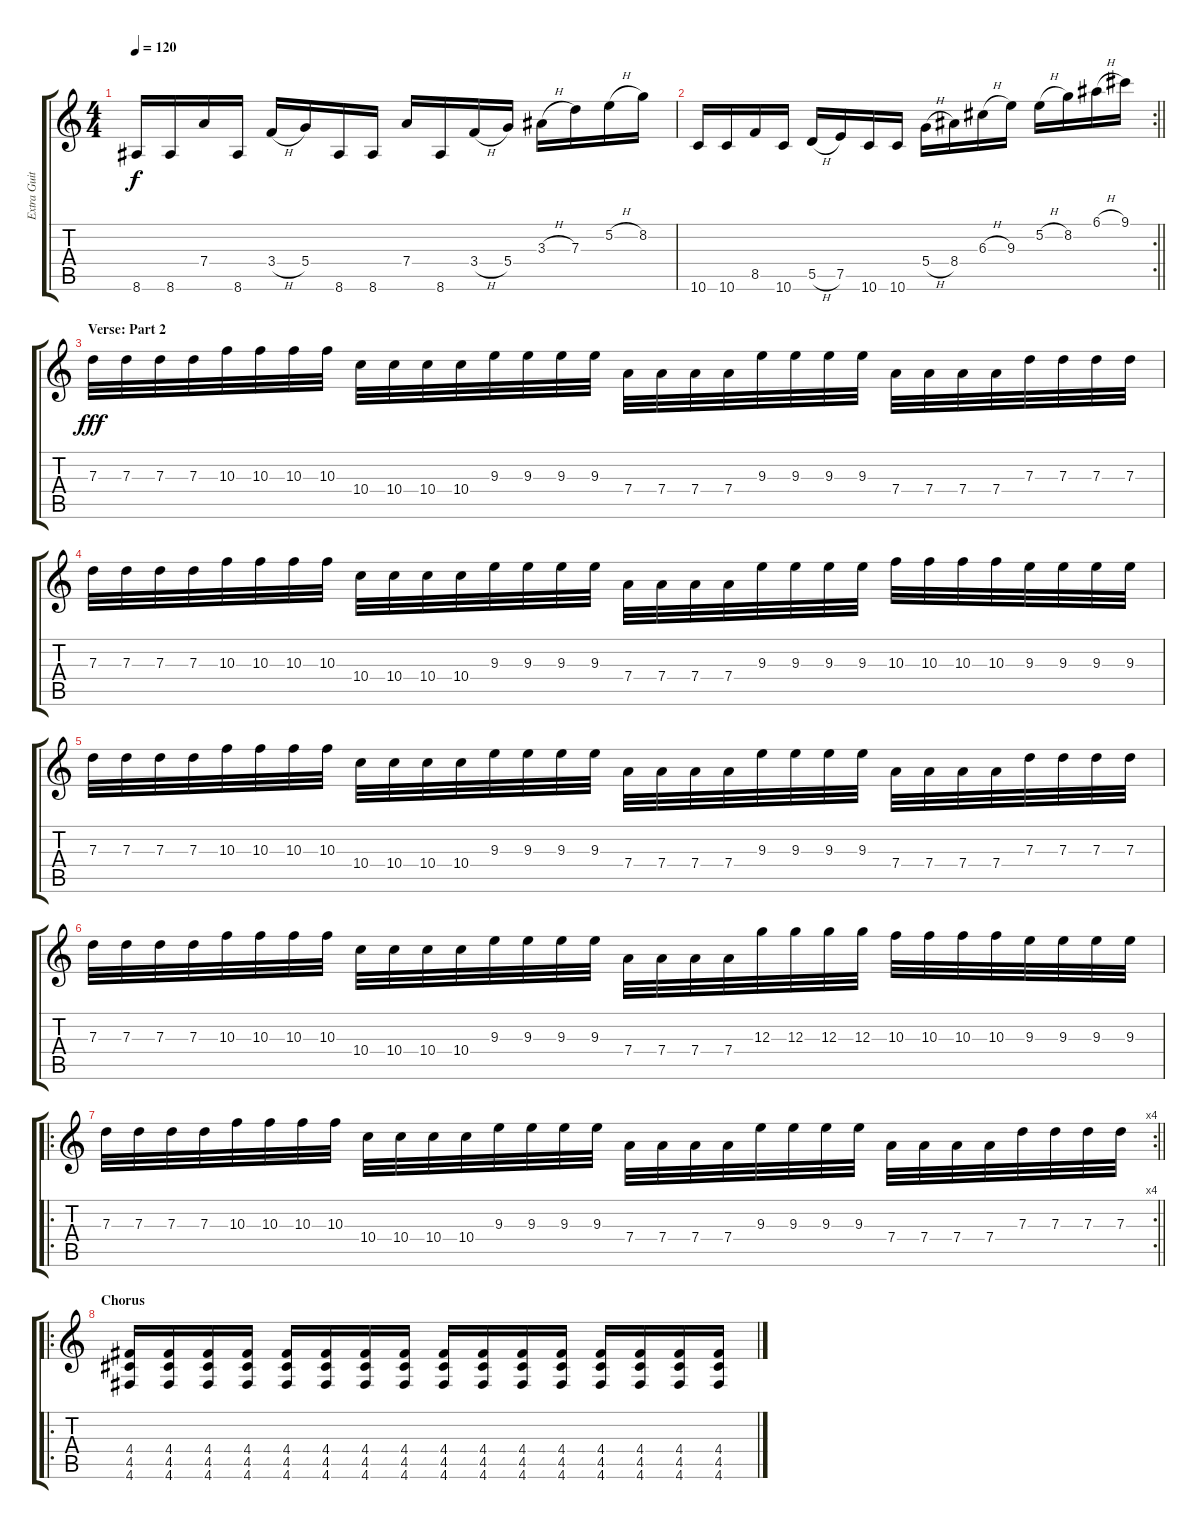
\track ("Extra Guitar" "Extra Guit") {instrument distortionguitar}
\staff {score tabs}
\tuning (E4 B3 G3 D3 A2 D2) {hide}
\ts (4 4)
\tempo 120
\clef g2
\ks c
8.6.16{dy f} 8.6.16 7.4.16 8.6.16 3.4{h}.16 5.4.16 8.6.16 8.6.16 7.4.16 8.6.16 3.4{h}.16 5.4.16 3.3{h}.16 7.3.16 5.2{h}.16 8.2.16 |
\rc 2
\barLineRight lightlight
10.6.16 10.6.16 8.5.16 10.6.16 5.5{h}.16 7.5.16 10.6.16 10.6.16 5.4{h}.16 8.4.16 6.3{h}.16 9.3.16 5.2{h}.16 8.2.16 6.1{h}.16 9.1.16 |
\section ("" "Verse: Part 2")
7.3.32{dy fff} 7.3.32 7.3.32 7.3.32 10.3.32 10.3.32 10.3.32 10.3.32 10.4.32 10.4.32 10.4.32 10.4.32 9.3.32 9.3.32 9.3.32 9.3.32 7.4.32 7.4.32 7.4.32 7.4.32 9.3.32 9.3.32 9.3.32 9.3.32 7.4.32 7.4.32 7.4.32 7.4.32 7.3.32 7.3.32 7.3.32 7.3.32 |
7.3.32 7.3.32 7.3.32 7.3.32 10.3.32 10.3.32 10.3.32 10.3.32 10.4.32 10.4.32 10.4.32 10.4.32 9.3.32 9.3.32 9.3.32 9.3.32 7.4.32 7.4.32 7.4.32 7.4.32 9.3.32 9.3.32 9.3.32 9.3.32 10.3.32 10.3.32 10.3.32 10.3.32 9.3.32 9.3.32 9.3.32 9.3.32 |
7.3.32 7.3.32 7.3.32 7.3.32 10.3.32 10.3.32 10.3.32 10.3.32 10.4.32 10.4.32 10.4.32 10.4.32 9.3.32 9.3.32 9.3.32 9.3.32 7.4.32 7.4.32 7.4.32 7.4.32 9.3.32 9.3.32 9.3.32 9.3.32 7.4.32 7.4.32 7.4.32 7.4.32 7.3.32 7.3.32 7.3.32 7.3.32 |
7.3.32 7.3.32 7.3.32 7.3.32 10.3.32 10.3.32 10.3.32 10.3.32 10.4.32 10.4.32 10.4.32 10.4.32 9.3.32 9.3.32 9.3.32 9.3.32 7.4.32 7.4.32 7.4.32 7.4.32 12.3.32 12.3.32 12.3.32 12.3.32 10.3.32 10.3.32 10.3.32 10.3.32 9.3.32 9.3.32 9.3.32 9.3.32 |
\ro
\rc 4
\barLineRight lightlight
7.3.32 7.3.32 7.3.32 7.3.32 10.3.32 10.3.32 10.3.32 10.3.32 10.4.32 10.4.32 10.4.32 10.4.32 9.3.32 9.3.32 9.3.32 9.3.32 7.4.32 7.4.32 7.4.32 7.4.32 9.3.32 9.3.32 9.3.32 9.3.32 7.4.32 7.4.32 7.4.32 7.4.32 7.3.32 7.3.32 7.3.32 7.3.32 |
\ro
\section ("" "Chorus")
(4.4 4.5 4.6).16 (4.4 4.5 4.6).16 (4.4 4.5 4.6).16 (4.4 4.5 4.6).16 (4.4 4.5 4.6).16 (4.4 4.5 4.6).16 (4.4 4.5 4.6).16 (4.4 4.5 4.6).16 (4.4 4.5 4.6).16 (4.4 4.5 4.6).16 (4.4 4.5 4.6).16 (4.4 4.5 4.6).16 (4.4 4.5 4.6).16 (4.4 4.5 4.6).16 (4.4 4.5 4.6).16 (4.4 4.5 4.6).16
